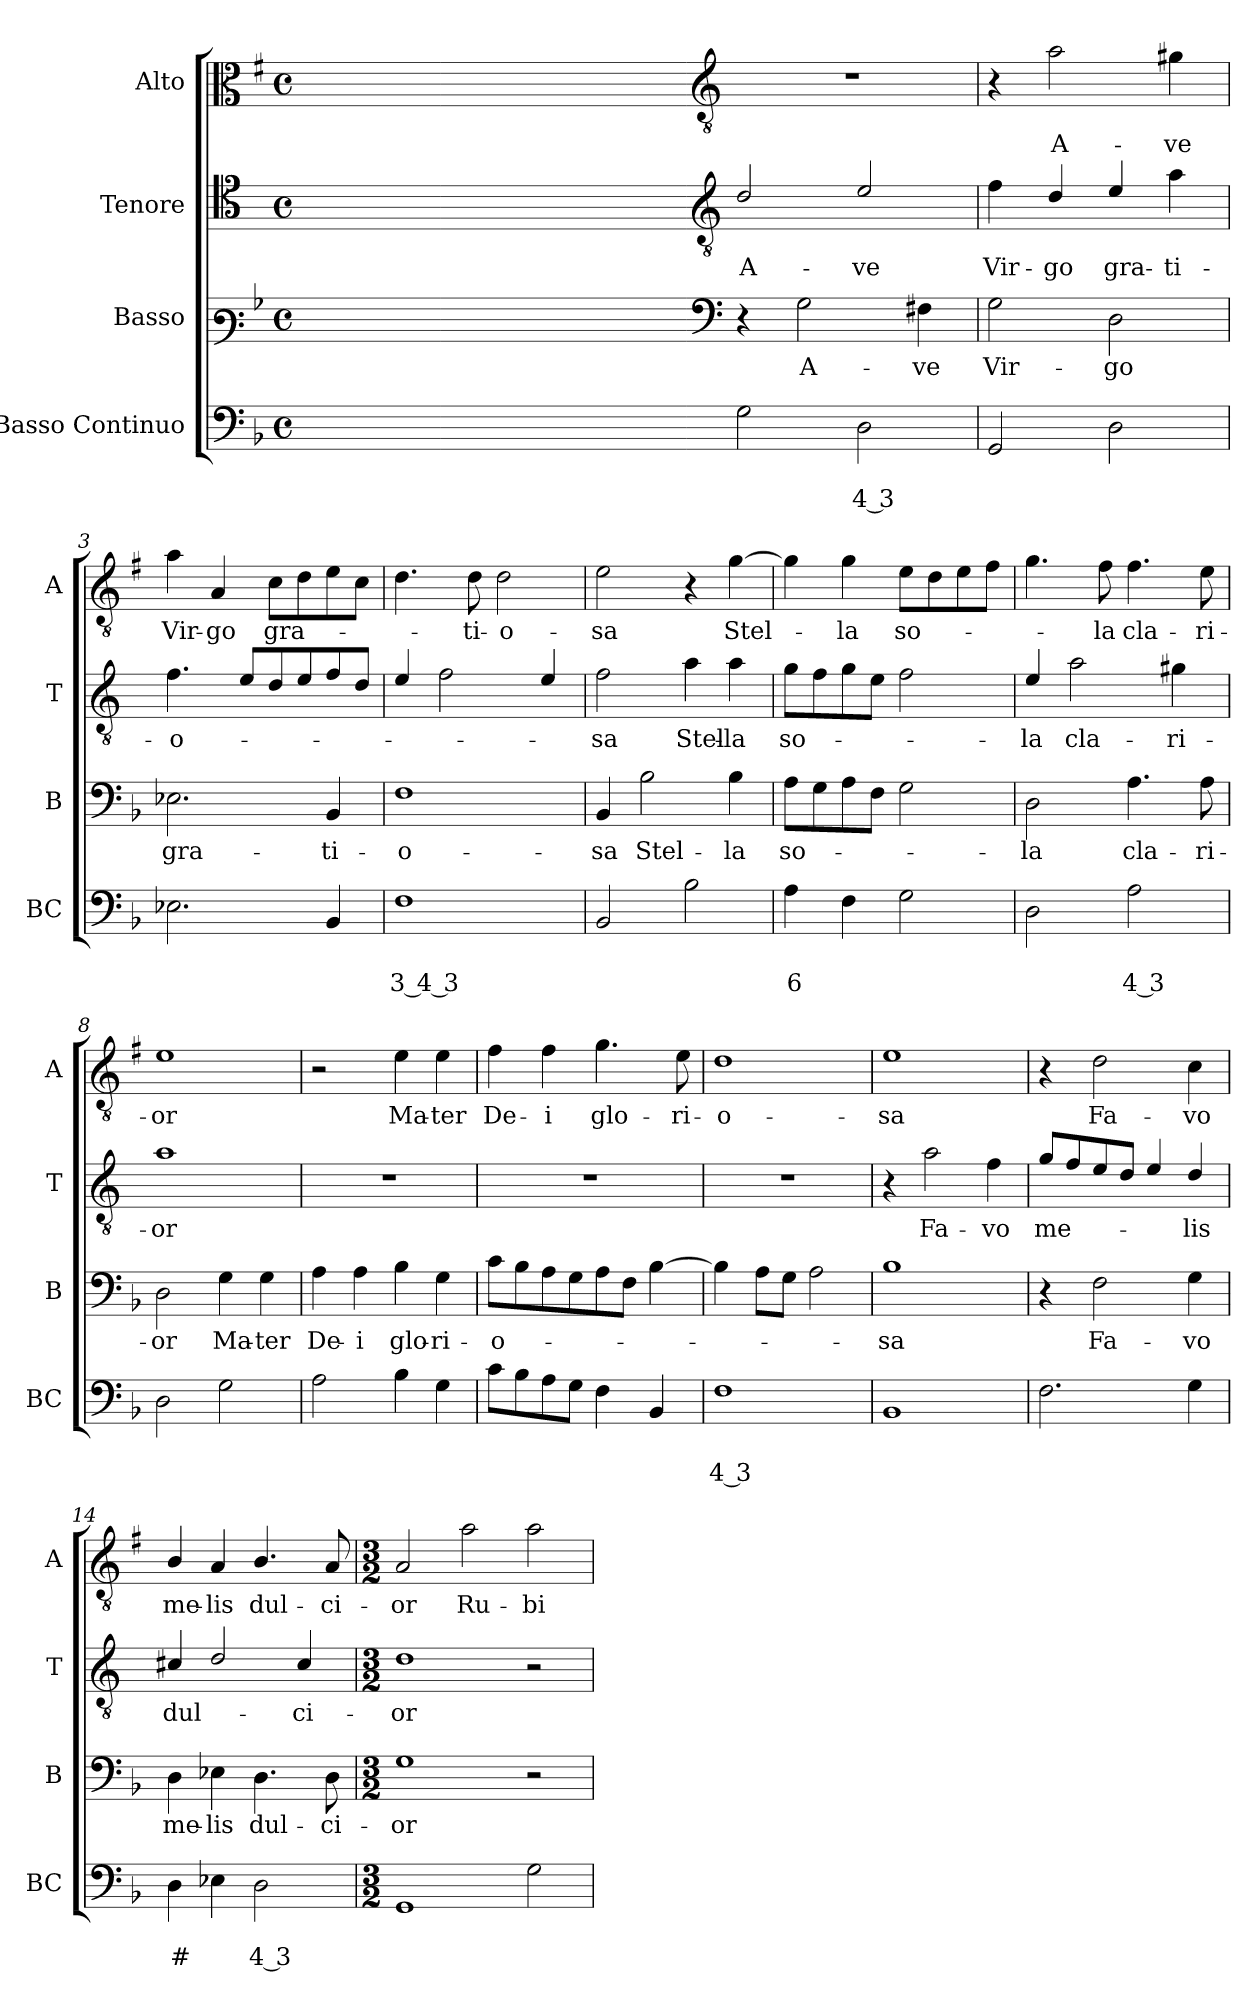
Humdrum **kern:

**kern	**text	**text	**kern	**text	**kern	**text	**kern	**text
*part4	*part4	*part4	*part3	*part3	*part2	*part2	*part1	*part1
*staff4	*staff4	*staff4	*staff3	*staff3	*staff2	*staff2	*staff1	*staff1
*I"Basso Continuo	*	*	*I"Basso	*	*I"Tenore	*	*I"Alto	*
*I'BC	*	*	*I'B	*	*I'T	*	*I'A	*
*clefF4	*	*	*clefF3	*	*clefC4	*	*clefC3	*
*	*	*	*	*	*ITrd4c7	*	*ITrd1c2	*
*k[b-]	*	*	*k[b-]	*	*k[b-]	*	*k[b-]	*
*F:	*	*	*F:	*	*F:	*	*F:	*
*M4/4	*	*	*M4/4	*	*M4/4	*	*M4/4	*
*met(c)	*	*	*met(c)	*	*met(c)	*	*met(c)	*
=	=	=	=	=	=	=	=	=
1ryy	.	.	1ryy	.	1ryy	.	1ryy	.
=1X-	=1X-	=1X-	=1X-	=1X-	=1X-	=1X-	=1X-	=1X-
4ryy	.	.	4ryy	.	4ryy	.	4ryy	.
4ryy	.	.	4ryy	.	4ryy	.	4ryy	.
4ryy	.	.	4ryy	.	4ryy	.	4ryy	.
4ryy	.	.	4ryy	.	4ryy	.	4ryy	.
=1-	=1-	=1-	=1-	=1-	=1-	=1-	=1-	=1-
*	*	*	*clefF4	*	*clefGv2	*	*clefGv2	*
!	!	!	!	!	!	!LO:LY:b	!	!
2G\	.	.	4r	.	2G/	A-	1r	.
!	!	!	!	!LO:LY:b	!	!	!	!
.	.	.	2G\	A-	.	.	.	.
!	!	!LO:LY:b	!	!	!	!LO:LY:b	!	!
2D\	.	4 3	.	.	2A/	-ve	.	.
!	!	!	!	!LO:LY:b	!	!	!	!
.	.	.	4F#X\	-ve	.	.	.	.
=2	=2	=2	=2	=2	=2	=2	=2	=2
!	!	!	!	!LO:LY:b	!	!LO:LY:b	!	!
2GG/	.	.	2G\	Vir-	4B-\	Vir-	4r	.
!	!	!	!	!	!	!LO:LY:b	!	!LO:LY:b
.	.	.	.	.	4G/	-go	2g\	A-
!	!	!	!	!LO:LY:b	!	!LO:LY:b	!	!
2D\	.	.	2D\	-go	4A/	gra-	.	.
!	!	!	!	!	!	!LO:LY:b	!	!LO:LY:b
.	.	.	.	.	4d\	-ti-	4f#X\	-ve
=3	=3	=3	=3	=3	=3	=3	=3	=3
!	!	!	!	!LO:LY:b	!	!LO:LY:b	!	!LO:LY:b
2.E-X\	.	.	2.E-X\	gra-	4.B-\	-o-	4g\	Vir-
!	!	!	!	!	!	!	!	!LO:LY:b
.	.	.	.	.	.	.	4G/	-go
.	.	.	.	.	8A/L	.	.	.
!	!	!	!	!	!	!	!	!LO:LY:b
.	.	.	.	.	8G/	.	8B-\L	gra-
.	.	.	.	.	8A/	.	8c\	.
!	!	!	!	!LO:LY:b	!	!	!	!
4BB-/	.	.	4BB-/	-ti-	8B-/	.	8d\	.
.	.	.	.	.	8G/J	.	8B-\J	.
=4	=4	=4	=4	=4	=4	=4	=4	=4
!	!	!LO:LY:b	!	!LO:LY:b	!	!	!	!
1F	.	3 4 3	1F	-o-	4A/	.	4.c\	.
.	.	.	.	.	2B-\	.	.	.
!	!	!	!	!	!	!	!	!LO:LY:b
.	.	.	.	.	.	.	8c\	-ti-
!	!	!	!	!	!	!	!	!LO:LY:b
.	.	.	.	.	.	.	2c\	-o-
.	.	.	.	.	4A/	.	.	.
=5	=5	=5	=5	=5	=5	=5	=5	=5
!	!	!	!	!LO:LY:b	!	!LO:LY:b	!	!LO:LY:b
2BB-/	.	.	4BB-/	-sa	2B-\	-sa	2d\	-sa
!	!	!	!	!LO:LY:b	!	!	!	!
.	.	.	2B-\	Stel-	.	.	.	.
!	!	!	!	!	!	!LO:LY:b	!	!
2B-\	.	.	.	.	4d\	Stel-	4r	.
!	!	!	!	!LO:LY:b	!	!LO:LY:b	!	!LO:LY:b
.	.	.	4B-\	-la	4d\	-la	[4f\	Stel-
!!LO:LB:g=z
=6	=6	=6	=6	=6	=6	=6	=6	=6
!	!	!LO:LY:b	!	!LO:LY:b	!	!LO:LY:b	!	!
4A\	.	6	8A\L	so-	8c\L	so-	4f\]	.
.	.	.	8G\	.	8B-\	.	.	.
!	!	!	!	!	!	!	!	!LO:LY:b
4F\	.	.	8A\	.	8c\	.	4f\	-la
.	.	.	8F\J	.	8A\J	.	.	.
!	!	!	!	!	!	!	!	!LO:LY:b
2G\	.	.	2G\	.	2B-\	.	8d\L	so-
.	.	.	.	.	.	.	8c\	.
.	.	.	.	.	.	.	8d\	.
.	.	.	.	.	.	.	8e\J	.
=7	=7	=7	=7	=7	=7	=7	=7	=7
!	!	!	!	!LO:LY:b	!	!LO:LY:b	!	!
2D\	.	.	2D\	-la	4A/	-la	4.f\	.
!	!	!	!	!	!	!LO:LY:b	!	!
.	.	.	.	.	2d\	cla-	.	.
!	!	!	!	!	!	!	!	!LO:LY:b
.	.	.	.	.	.	.	8e\	-la
!	!	!LO:LY:b	!	!LO:LY:b	!	!	!	!LO:LY:b
2A\	.	4 3	4.A\	cla-	.	.	4.e\	cla-
!	!	!	!	!	!	!LO:LY:b	!	!
.	.	.	.	.	4c#X\	-ri-	.	.
!	!	!	!	!LO:LY:b	!	!	!	!LO:LY:b
.	.	.	8A\	-ri-	.	.	8d\	-ri-
=8	=8	=8	=8	=8	=8	=8	=8	=8
!	!	!	!	!LO:LY:b	!	!LO:LY:b	!	!LO:LY:b
2D\	.	.	2D\	-or	1d	-or	1d	-or
!	!	!	!	!LO:LY:b	!	!	!	!
2G\	.	.	4G\	Ma-	.	.	.	.
!	!	!	!	!LO:LY:b	!	!	!	!
.	.	.	4G\	-ter	.	.	.	.
=9	=9	=9	=9	=9	=9	=9	=9	=9
!	!	!	!	!LO:LY:b	!	!	!	!
2A\	.	.	4A\	De-	1r	.	2r	.
!	!	!	!	!LO:LY:b	!	!	!	!
.	.	.	4A\	-i	.	.	.	.
!	!	!	!	!LO:LY:b	!	!	!	!LO:LY:b
4B-\	.	.	4B-\	glo-	.	.	4d\	Ma-
!	!	!	!	!LO:LY:b	!	!	!	!LO:LY:b
4G\	.	.	4G\	-ri-	.	.	4d\	-ter
=10	=10	=10	=10	=10	=10	=10	=10	=10
!	!	!	!	!LO:LY:b	!	!	!	!LO:LY:b
8c\L	.	.	8c\L	-o-	1r	.	4e\	De-
8B-\	.	.	8B-\	.	.	.	.	.
!	!	!	!	!	!	!	!	!LO:LY:b
8A\	.	.	8A\	.	.	.	4e\	-i
8G\J	.	.	8G\	.	.	.	.	.
!	!	!	!	!	!	!	!	!LO:LY:b
4F\	.	.	8A\	.	.	.	4.f\	glo-
.	.	.	8F\J	.	.	.	.	.
4BB-/	.	.	[4B-\	.	.	.	.	.
!	!	!	!	!	!	!	!	!LO:LY:b
.	.	.	.	.	.	.	8d\	-ri-
=11	=11	=11	=11	=11	=11	=11	=11	=11
!	!	!LO:LY:b	!	!	!	!	!	!LO:LY:b
1F	.	4 3	4B-\]	.	1r	.	1c	-o-
.	.	.	8A\L	.	.	.	.	.
.	.	.	8G\J	.	.	.	.	.
.	.	.	2A\	.	.	.	.	.
!!LO:LB:g=z
=12	=12	=12	=12	=12	=12	=12	=12	=12
!	!	!	!	!LO:LY:b	!	!	!	!LO:LY:b
1BB-	.	.	1B-	-sa	4r	.	1d	-sa
!	!	!	!	!	!	!LO:LY:b	!	!
.	.	.	.	.	2d\	Fa-	.	.
!	!	!	!	!	!	!LO:LY:b	!	!
.	.	.	.	.	4B-\	-vo	.	.
=13	=13	=13	=13	=13	=13	=13	=13	=13
!	!	!	!	!	!	!LO:LY:b	!	!
2.F\	.	.	4r	.	8c/L	me-	4r	.
.	.	.	.	.	8B-/	.	.	.
!	!	!	!	!LO:LY:b	!	!	!	!LO:LY:b
.	.	.	2F\	Fa-	8A/	.	2c\	Fa-
.	.	.	.	.	8G/J	.	.	.
.	.	.	.	.	4A/	.	.	.
!	!	!	!	!LO:LY:b	!	!LO:LY:b	!	!LO:LY:b
4G\	.	.	4G\	-vo	4G/	-lis	4B-\	-vo
=14	=14	=14	=14	=14	=14	=14	=14	=14
!	!	!LO:LY:b	!	!LO:LY:b	!	!LO:LY:b	!	!LO:LY:b
4D\	.	#	4D\	me-	4F#X/	dul-	4A/	me-
!	!	!	!	!LO:LY:b	!	!	!	!LO:LY:b
4E-X\	.	.	4E-X\	-lis	2G/	.	4G/	-lis
!	!	!LO:LY:b	!	!LO:LY:b	!	!	!	!LO:LY:b
2D\	.	4 3	4.D\	dul-	.	.	4.A/	dul-
!	!	!	!	!	!	!LO:LY:b	!	!
.	.	.	.	.	4F#/	-ci-	.	.
!	!	!	!	!LO:LY:b	!	!	!	!LO:LY:b
.	.	.	8D\	-ci-	.	.	8G/	-ci-
=15	=15	=15	=15	=15	=15	=15	=15	=15
*M3/2	*	*	*M3/2	*	*M3/2	*	*M3/2	*
!	!	!	!	!LO:LY:b	!	!LO:LY:b	!	!LO:LY:b
1GG	.	.	1G	-or	1G	-or	2G/	-or
!	!	!	!	!	!	!	!	!LO:LY:b
.	.	.	.	.	.	.	2g\	Ru-
!	!	!	!	!	!	!	!	!LO:LY:b
2G\	.	.	2r	.	2r	.	2g\	-bi-
=	=	=	=	=	=	=	=	=
*-	*-	*-	*-	*-	*-	*-	*-	*-
